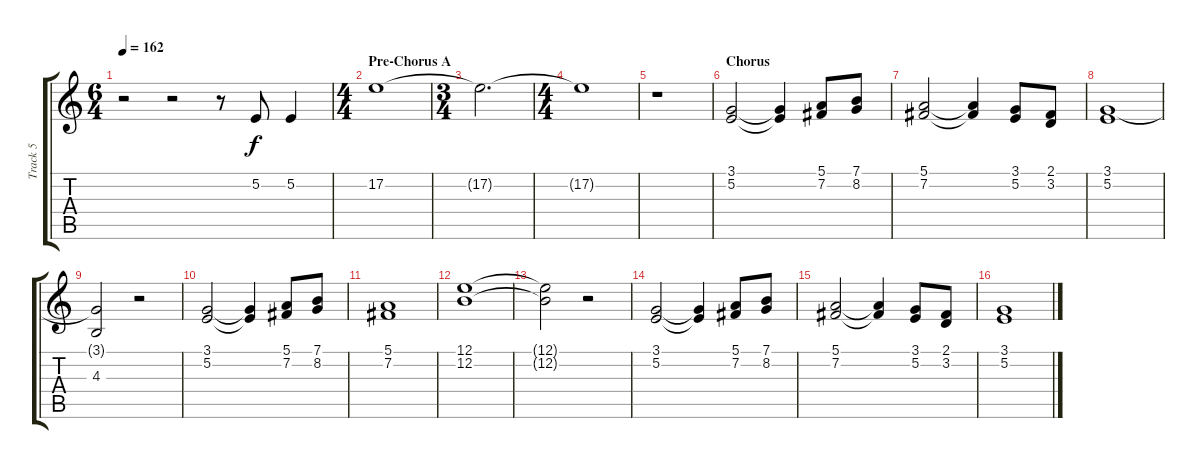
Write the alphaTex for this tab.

\track ("Track 5" "Track 5") {instrument trumpet}
\staff {score tabs}
\tuning (E4 B3 G3 D3 A2 E2) {hide}
\ts (6 4)
\tempo 162
\clef g2
\ks c
r.2{dy f} r.2 r.8 5.2.8 5.2.4 |
\ts (4 4)
\section ("" "Pre-Chorus A")
17.2.1 |
\ts (3 4)
17.2{t}.2{d} |
\ts (4 4)
17.2{t}.1 |
r.1 |
\section ("" "Chorus")
(3.1 5.2).2 (3.1{t} 5.2{t}).4 (5.1 7.2).8 (7.1 8.2).8 |
(5.1 7.2).2 (5.1{t} 7.2{t}).4 (3.1 5.2).8 (2.1 3.2).8 |
(3.1 5.2).1 |
(3.1{t} 4.3).2 r.2 |
(3.1 5.2).2 (3.1{t} 5.2{t}).4 (5.1 7.2).8 (7.1 8.2).8 |
(5.1 7.2).1 |
(12.1 12.2).1 |
(12.1{t} 12.2{t}).2 r.2 |
(3.1 5.2).2 (3.1{t} 5.2{t}).4 (5.1 7.2).8 (7.1 8.2).8 |
(5.1 7.2).2 (5.1{t} 7.2{t}).4 (3.1 5.2).8 (2.1 3.2).8 |
(3.1 5.2).1
